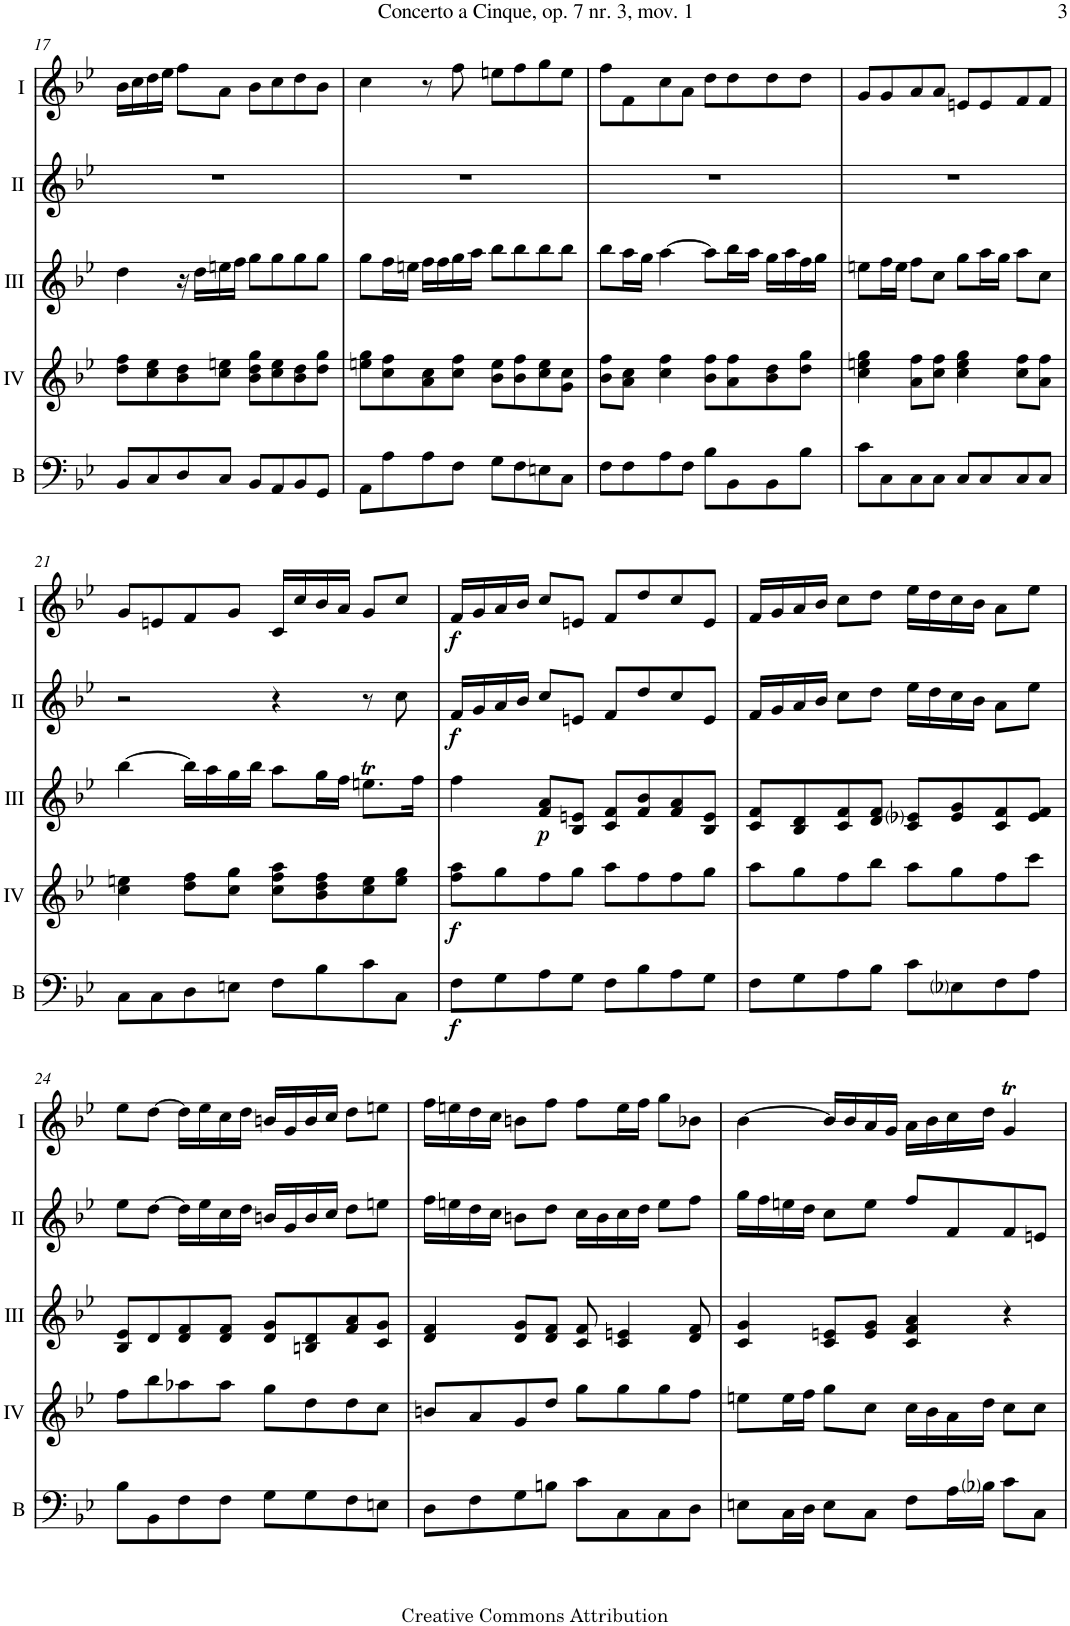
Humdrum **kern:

**kern	**dynam	**kern	**dynam	**kern	**dynam	**kern	**dynam	**kern	**dynam
*part5	*part5	*part4	*part4	*part3	*part3	*part2	*part2	*part1	*part1
*staff5	*staff5	*staff4	*staff4	*staff3	*staff3	*staff2	*staff2	*staff1	*staff1
*I"Bass	*	*I"Acc. 4	*	*I"Acc. 3	*	*I"Acc. 2	*	*I"Acc. 1	*
*I'B	*	*	*	*	*	*	*	*	*
!!LO:PB:g=z
*clefF4	*	*clefG2	*	*clefG2	*	*clefG2	*	*clefG2	*
*	*	*Trd7c12	*	*	*	*	*	*	*
*k[b-e-]	*	*k[b-e-]	*	*k[b-e-]	*	*k[b-e-]	*	*k[b-e-]	*
*M4/4	*	*M4/4	*	*M4/4	*	*M4/4	*	*M4/4	*
*met(c)	*	*met(c)	*	*met(c)	*	*met(c)	*	*met(c)	*
=17	=17	=17	=17	=17	=17	=17	=17	=17	=17
8BB-/L	.	8dd\ 8ff\L	.	4dd\	.	1r	.	16b-\LL	.
.	.	.	.	.	.	.	.	16cc\	.
8C/	.	8cc\ 8ee-\	.	.	.	.	.	16dd\	.
.	.	.	.	.	.	.	.	16ee-\JJ	.
8D/	.	8b-\ 8dd\	.	16r	.	.	.	8ff\L	.
.	.	.	.	16dd\LL	.	.	.	.	.
8C/J	.	8cc\ 8een\J	.	16een\	.	.	.	8a\J	.
.	.	.	.	16ff\JJ	.	.	.	.	.
8BB-/L	.	8b-\ 8dd\ 8gg\L	.	8gg\L	.	.	.	8b-\L	.
8AA/	.	8cc\ 8ee\	.	8gg\	.	.	.	8cc\	.
8BB-/	.	8b-\ 8dd\	.	8gg\	.	.	.	8dd\	.
8GG/J	.	8dd\ 8gg\J	.	8gg\J	.	.	.	8b-\J	.
=18	=18	=18	=18	=18	=18	=18	=18	=18	=18
8AA\L	.	8een\ 8gg\L	.	8gg\L	.	1r	.	4cc\	.
8A\	.	8cc\ 8ff\	.	16ff\L	.	.	.	.	.
.	.	.	.	16een\JJ	.	.	.	.	.
8A\	.	8a\ 8cc\	.	16ff\LL	.	.	.	8r	.
.	.	.	.	16ff\	.	.	.	.	.
8F\J	.	8cc\ 8ff\J	.	16gg\	.	.	.	8ff\	.
.	.	.	.	16aa\JJ	.	.	.	.	.
8G\L	.	8b-\ 8ee\L	.	8bb-\L	.	.	.	8een\L	.
8F\	.	8b-\ 8ff\	.	8bb-\	.	.	.	8ff\	.
8En\	.	8cc\ 8ee\	.	8bb-\	.	.	.	8gg\	.
8C\J	.	8g\ 8cc\J	.	8bb-\J	.	.	.	8ee\J	.
=19	=19	=19	=19	=19	=19	=19	=19	=19	=19
8F\L	.	8b-\ 8ff\L	.	8bb-\L	.	1r	.	8ff\L	.
8F\	.	8a\ 8cc\J	.	16aa\L	.	.	.	8f\	.
.	.	.	.	16gg\JJ	.	.	.	.	.
8A\	.	4cc\ 4ff\	.	[4aa\	.	.	.	8cc\	.
8F\J	.	.	.	.	.	.	.	8a\J	.
8B-\L	.	8b-\ 8ff\L	.	8aa\L]	.	.	.	8dd\L	.
8BB-\	.	8a\ 8ff\	.	16bb-\L	.	.	.	8dd\	.
.	.	.	.	16aa\JJ	.	.	.	.	.
8BB-\	.	8b-\ 8dd\	.	16gg\LL	.	.	.	8dd\	.
.	.	.	.	16aa\	.	.	.	.	.
8B-\J	.	8dd\ 8gg\J	.	16ff\	.	.	.	8dd\J	.
.	.	.	.	16gg\JJ	.	.	.	.	.
=20	=20	=20	=20	=20	=20	=20	=20	=20	=20
8c\L	.	4cc\ 4een\ 4gg\	.	8een\L	.	1r	.	8g/L	.
8C\	.	.	.	16ff\L	.	.	.	8g/	.
.	.	.	.	16ee\JJ	.	.	.	.	.
8C\	.	8a\ 8ff\L	.	8ff\L	.	.	.	8a/	.
8C\J	.	8cc\ 8ff\J	.	8cc\J	.	.	.	8a/J	.
8C/L	.	4cc\ 4ee\ 4gg\	.	8gg\L	.	.	.	8en/L	.
8C/	.	.	.	16aa\L	.	.	.	8e/	.
.	.	.	.	16gg\JJ	.	.	.	.	.
8C/	.	8cc\ 8ff\L	.	8aa\L	.	.	.	8f/	.
8C/J	.	8a\ 8ff\J	.	8cc\J	.	.	.	8f/J	.
!!LO:LB:g=z
=21	=21	=21	=21	=21	=21	=21	=21	=21	=21
8C\L	.	4cc\ 4een\	.	[4bb-\	.	2r	.	8g/L	.
8C\	.	.	.	.	.	.	.	8en/	.
8D\	.	8dd\ 8ff\L	.	16bb-\LL]	.	.	.	8f/	.
.	.	.	.	16aa\	.	.	.	.	.
8En\J	.	8cc\ 8gg\J	.	16gg\	.	.	.	8g/J	.
.	.	.	.	16bb-\JJ	.	.	.	.	.
8F\L	.	8cc\ 8ff\ 8aa\L	.	8aa\L	.	4r	.	16c/LL	.
.	.	.	.	.	.	.	.	16cc/	.
8B-\	.	8b-\ 8dd\ 8ff\	.	16gg\L	.	.	.	16b-/	.
.	.	.	.	16ff\JJ	.	.	.	16a/JJ	.
8c\	.	8cc\ 8ee\	.	8.eent\L	.	8r	.	8g/L	.
8C\J	.	8ee\ 8gg\J	.	.	.	8cc\	.	8cc/J	.
.	.	.	.	16ff\Jk	.	.	.	.	.
=22	=22	=22	=22	=22	=22	=22	=22	=22	=22
!	!LO:DY:b	!	!LO:DY:b	!	!	!	!LO:DY:b	!	!LO:DY:b
8F\L	f	8ff\ 8aa\L	f	4ff\	.	16f/LL	f	16f/LL	f
.	.	.	.	.	.	16g/	.	16g/	.
8G\	.	8gg\	.	.	.	16a/	.	16a/	.
.	.	.	.	.	.	16b-/JJ	.	16b-/JJ	.
!	!	!	!	!	!LO:DY:b	!	!	!	!
8A\	.	8ff\	.	8f/ 8a/L	p	8cc/L	.	8cc/L	.
8G\J	.	8gg\J	.	8B-/ 8en/J	.	8en/J	.	8en/J	.
8F\L	.	8aa\L	.	8c/ 8f/L	.	8f/L	.	8f/L	.
8B-\	.	8ff\	.	8f/ 8b-/	.	8dd/	.	8dd/	.
8A\	.	8ff\	.	8f/ 8a/	.	8cc/	.	8cc/	.
8G\J	.	8gg\J	.	8B-/ 8e/J	.	8e/J	.	8e/J	.
=23	=23	=23	=23	=23	=23	=23	=23	=23	=23
8F\L	.	8aa\L	.	8c/ 8f/L	.	16f/LL	.	16f/LL	.
.	.	.	.	.	.	16g/	.	16g/	.
8G\	.	8gg\	.	8B-/ 8d/	.	16a/	.	16a/	.
.	.	.	.	.	.	16b-/JJ	.	16b-/JJ	.
8A\	.	8ff\	.	8c/ 8f/	.	8cc\L	.	8cc\L	.
8B-\J	.	8bb-\J	.	8d/ 8f/J	.	8dd\J	.	8dd\J	.
8c\L	.	8aa\L	.	8c/ 8e-i/L	.	16ee-\LL	.	16ee-\LL	.
.	.	.	.	.	.	16dd\	.	16dd\	.
8E-i\	.	8gg\	.	8e-/ 8g/	.	16cc\	.	16cc\	.
.	.	.	.	.	.	16b-\JJ	.	16b-\JJ	.
8F\	.	8ff\	.	8c/ 8f/	.	8a\L	.	8a\L	.
8A\J	.	8ccc\J	.	8e-/ 8f/J	.	8ee-\J	.	8ee-\J	.
!!LO:LB:g=z
=24	=24	=24	=24	=24	=24	=24	=24	=24	=24
8B-\L	.	8ff\L	.	8B-/ 8e-/L	.	8ee-\L	.	8ee-\L	.
8BB-\	.	8bb-\	.	8d/	.	[8dd\J	.	[8dd\J	.
8F\	.	8aa-X\	.	8d/ 8f/	.	16dd\LL]	.	16dd\LL]	.
.	.	.	.	.	.	16ee-\	.	16ee-\	.
8F\J	.	8aa-\J	.	8d/ 8f/J	.	16cc\	.	16cc\	.
.	.	.	.	.	.	16dd\JJ	.	16dd\JJ	.
8G\L	.	8gg\L	.	8d/ 8g/L	.	16bn/LL	.	16bn/LL	.
.	.	.	.	.	.	16g/	.	16g/	.
8G\	.	8dd\	.	8Bn/ 8d/	.	16b/	.	16b/	.
.	.	.	.	.	.	16cc/JJ	.	16cc/JJ	.
8F\	.	8dd\	.	8f/ 8a/	.	8dd\L	.	8dd\L	.
8En\J	.	8cc\J	.	8c/ 8g/J	.	8een\J	.	8een\J	.
=25	=25	=25	=25	=25	=25	=25	=25	=25	=25
8D\L	.	8bn/L	.	4d/ 4f/	.	16ff\LL	.	16ff\LL	.
.	.	.	.	.	.	16een\	.	16een\	.
8F\	.	8a/	.	.	.	16dd\	.	16dd\	.
.	.	.	.	.	.	16cc\JJ	.	16cc\JJ	.
8G\	.	8g/	.	8d/ 8g/L	.	8bn\L	.	8bn\L	.
8Bn\J	.	8dd/J	.	8d/ 8f/J	.	8dd\J	.	8ff\J	.
8c\L	.	8gg\L	.	8c/ 8f/	.	16cc\LL	.	8ff\L	.
.	.	.	.	.	.	16b\	.	.	.
8C\	.	8gg\	.	4c/ 4en/	.	16cc\	.	16ee\L	.
.	.	.	.	.	.	16dd\JJ	.	16ff\JJ	.
8C\	.	8gg\	.	.	.	8ee\L	.	8gg\L	.
8D\J	.	8ff\J	.	8d/ 8f/	.	8ff\J	.	8b-X\J	.
=26	=26	=26	=26	=26	=26	=26	=26	=26	=26
8En\L	.	8een\L	.	4c/ 4g/	.	16gg\LL	.	[4b-\	.
.	.	.	.	.	.	16ff\	.	.	.
16C\L	.	16ee\L	.	.	.	16een\	.	.	.
16D\JJ	.	16ff\JJ	.	.	.	16dd\JJ	.	.	.
8E\L	.	8gg\L	.	8c/ 8en/L	.	8cc\L	.	16b-/LL]	.
.	.	.	.	.	.	.	.	16b-/	.
8C\J	.	8cc\J	.	8e/ 8g/J	.	8ee\J	.	16a/	.
.	.	.	.	.	.	.	.	16g/JJ	.
8F\L	.	16cc\LL	.	4c/ 4f/ 4a/	.	8ff/L	.	16a\LL	.
.	.	16b-\	.	.	.	.	.	16b-\	.
16A\L	.	16a\	.	.	.	8f/	.	16cc\	.
16B-i\JJ	.	16dd\JJ	.	.	.	.	.	16dd\JJ	.
8c\L	.	8cc\L	.	4r	.	8f/	.	4gT/	.
8C\J	.	8cc\J	.	.	.	8en/J	.	.	.
=	=	=	=	=	=	=	=	=	=
*-	*-	*-	*-	*-	*-	*-	*-	*-	*-
